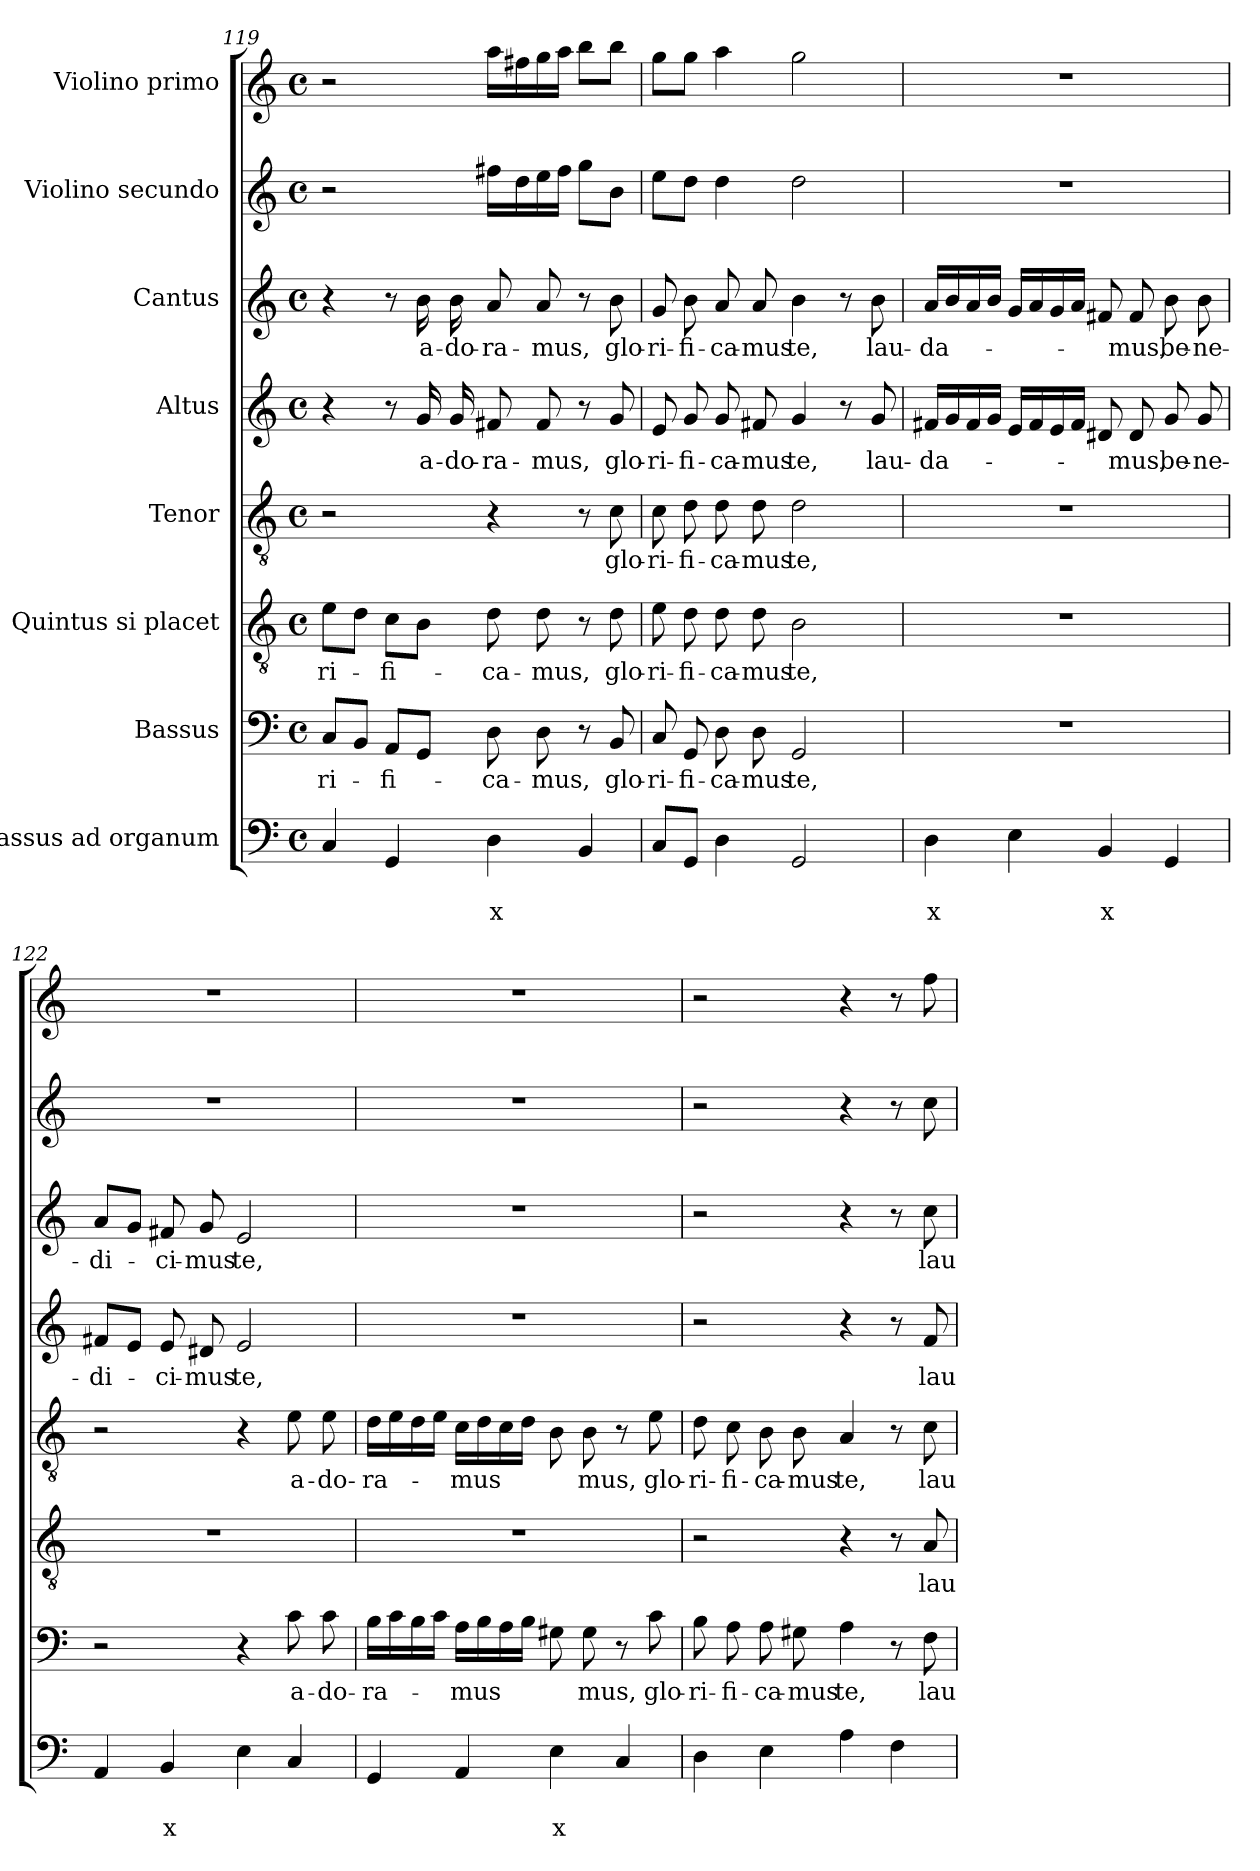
**kern	**text	**text	**kern	**text	**kern	**text	**kern	**text	**kern	**text	**kern	**text	**kern	**kern
*part8	*part8	*part8	*part7	*part7	*part6	*part6	*part5	*part5	*part4	*part4	*part3	*part3	*part2	*part1
*staff8	*staff8	*staff8	*staff7	*staff7	*staff6	*staff6	*staff5	*staff5	*staff4	*staff4	*staff3	*staff3	*staff2	*staff1
*I"Bassus ad organum	*	*	*I"Bassus	*	*I"Quintus si placet	*	*I"Tenor	*	*I"Altus	*	*I"Cantus	*	*I"Violino secundo	*I"Violino primo
*clefF4	*	*	*clefF4	*	*clefGv2	*	*clefGv2	*	*clefG2	*	*clefG2	*	*clefG2	*clefG2
*k[]	*	*	*k[]	*	*k[]	*	*k[]	*	*k[]	*	*k[]	*	*k[]	*k[]
*C:	*	*	*C:	*	*C:	*	*C:	*	*C:	*	*C:	*	*C:	*C:
*M4/4	*	*	*M4/4	*	*M4/4	*	*M4/4	*	*M4/4	*	*M4/4	*	*M4/4	*M4/4
*met(c)	*	*	*met(c)	*	*met(c)	*	*met(c)	*	*met(c)	*	*met(c)	*	*met(c)	*met(c)
=119	=119	=119	=119	=119	=119	=119	=119	=119	=119	=119	=119	=119	=119	=119
!	!	!	!	!LO:LY:b	!	!LO:LY:b	!	!	!	!	!	!	!	!
4C/	.	.	8C/L	-ri-	8e\L	-ri-	2r	.	4r	.	4r	.	2r	2r
.	.	.	8BB/J	.	8d\J	.	.	.	.	.	.	.	.	.
!	!	!	!	!LO:LY:b	!	!LO:LY:b	!	!	!	!	!	!	!	!
4GG/	.	.	8AA/L	-fi-	8c\L	-fi-	.	.	8r	.	8r	.	.	.
!	!	!	!	!	!	!	!	!	!	!LO:LY:b	!	!LO:LY:b	!	!
.	.	.	8GG/J	.	8B\J	.	.	.	16g/	a-	16b\	a-	.	.
!	!	!	!	!	!	!	!	!	!	!LO:LY:b	!	!LO:LY:b	!	!
.	.	.	.	.	.	.	.	.	16g/	-do-	16b\	-do-	.	.
!	!	!LO:LY:b	!	!LO:LY:b	!	!LO:LY:b	!	!	!	!LO:LY:b	!	!LO:LY:b	!	!
4D\	.	x	8D\	-ca-	8d\	-ca-	4r	.	8f#X/	-ra-	8a/	-ra-	16ff#X\LL	16aa\LL
.	.	.	.	.	.	.	.	.	.	.	.	.	16dd\	16ff#X\
!	!	!	!	!LO:LY:b	!	!LO:LY:b	!	!	!	!LO:LY:b	!	!LO:LY:b	!	!
.	.	.	8D\	-mus,	8d\	-mus,	.	.	8f#/	-mus,	8a/	-mus,	16ee\	16gg\
.	.	.	.	.	.	.	.	.	.	.	.	.	16ff#\JJ	16aa\JJ
4BB/	.	.	8r	.	8r	.	8r	.	8r	.	8r	.	8gg\L	8bb\L
!	!	!	!	!LO:LY:b	!	!LO:LY:b	!	!LO:LY:b	!	!LO:LY:b	!	!LO:LY:b	!	!
.	.	.	8BB/	glo-	8d\	glo-	8c\	glo-	8g/	glo-	8b\	glo-	8b\J	8bb\J
=120	=120	=120	=120	=120	=120	=120	=120	=120	=120	=120	=120	=120	=120	=120
!	!	!	!	!LO:LY:b	!	!LO:LY:b	!	!LO:LY:b	!	!LO:LY:b	!	!LO:LY:b	!	!
8C/L	.	.	8C/	-ri-	8e\	-ri-	8c\	-ri-	8e/	-ri-	8g/	-ri-	8ee\L	8gg\L
!	!	!	!	!LO:LY:b	!	!LO:LY:b	!	!LO:LY:b	!	!LO:LY:b	!	!LO:LY:b	!	!
8GG/J	.	.	8GG/	-fi-	8d\	-fi-	8d\	-fi-	8g/	-fi-	8b\	-fi-	8dd\J	8gg\J
!	!	!	!	!LO:LY:b	!	!LO:LY:b	!	!LO:LY:b	!	!LO:LY:b	!	!LO:LY:b	!	!
4D\	.	.	8D\	-ca-	8d\	-ca-	8d\	-ca-	8g/	-ca-	8a/	-ca-	4dd\	4aa\
!	!	!	!	!LO:LY:b	!	!LO:LY:b	!	!LO:LY:b	!	!LO:LY:b	!	!LO:LY:b	!	!
.	.	.	8D\	-mus	8d\	-mus	8d\	-mus	8f#X/	-mus	8a/	-mus	.	.
!	!	!	!	!LO:LY:b	!	!LO:LY:b	!	!LO:LY:b	!	!LO:LY:b	!	!LO:LY:b	!	!
2GG/	.	.	2GG/	te,	2B\	te,	2d\	te,	4g/	te,	4b\	te,	2dd\	2gg\
.	.	.	.	.	.	.	.	.	8r	.	8r	.	.	.
!	!	!	!	!	!	!	!	!	!	!LO:LY:b	!	!LO:LY:b	!	!
.	.	.	.	.	.	.	.	.	8g/	lau-	8b\	lau-	.	.
!!LO:LB:g=z
=121	=121	=121	=121	=121	=121	=121	=121	=121	=121	=121	=121	=121	=121	=121
!	!	!LO:LY:b	!	!	!	!	!	!	!	!LO:LY:b	!	!LO:LY:b	!	!
4D\	.	x	1r	.	1r	.	1r	.	16f#X/LL	-da-	16a/LL	-da-	1r	1r
.	.	.	.	.	.	.	.	.	16g/	.	16b/	.	.	.
.	.	.	.	.	.	.	.	.	16f#/	.	16a/	.	.	.
.	.	.	.	.	.	.	.	.	16g/JJ	.	16b/JJ	.	.	.
4E\	.	.	.	.	.	.	.	.	16e/LL	.	16g/LL	.	.	.
.	.	.	.	.	.	.	.	.	16f#/	.	16a/	.	.	.
.	.	.	.	.	.	.	.	.	16e/	.	16g/	.	.	.
.	.	.	.	.	.	.	.	.	16f#/JJ	.	16a/JJ	.	.	.
!	!	!LO:LY:b	!	!	!	!	!	!	!	!	!	!	!	!
4BB/	.	x	.	.	.	.	.	.	8d#X/	.	8f#X/	.	.	.
!	!	!	!	!	!	!	!	!	!	!LO:LY:b	!	!LO:LY:b	!	!
.	.	.	.	.	.	.	.	.	8d#/	-mus,	8f#/	-mus,	.	.
!	!	!	!	!	!	!	!	!	!	!LO:LY:b	!	!LO:LY:b	!	!
4GG/	.	.	.	.	.	.	.	.	8g/	be-	8b\	be-	.	.
!	!	!	!	!	!	!	!	!	!	!LO:LY:b	!	!LO:LY:b	!	!
.	.	.	.	.	.	.	.	.	8g/	-ne-	8b\	-ne-	.	.
=122	=122	=122	=122	=122	=122	=122	=122	=122	=122	=122	=122	=122	=122	=122
!	!	!	!	!	!	!	!	!	!	!LO:LY:b	!	!LO:LY:b	!	!
4AA/	.	.	2r	.	1r	.	2r	.	8f#X/L	-di-	8a/L	-di-	1r	1r
.	.	.	.	.	.	.	.	.	8e/J	.	8g/J	.	.	.
!	!	!LO:LY:b	!	!	!	!	!	!	!	!LO:LY:b	!	!LO:LY:b	!	!
4BB/	.	x	.	.	.	.	.	.	8e/	-ci-	8f#X/	-ci-	.	.
!	!	!	!	!	!	!	!	!	!	!LO:LY:b	!	!LO:LY:b	!	!
.	.	.	.	.	.	.	.	.	8d#X/	-mus	8g/	-mus	.	.
!	!	!	!	!	!	!	!	!	!	!LO:LY:b	!	!LO:LY:b	!	!
4E\	.	.	4r	.	.	.	4r	.	2e/	te,	2e/	te,	.	.
!	!	!	!	!LO:LY:b	!	!	!	!LO:LY:b	!	!	!	!	!	!
4C/	.	.	8c\	a-	.	.	8e\	a-	.	.	.	.	.	.
!	!	!	!	!LO:LY:b	!	!	!	!LO:LY:b	!	!	!	!	!	!
.	.	.	8c\	-do-	.	.	8e\	-do-	.	.	.	.	.	.
=123	=123	=123	=123	=123	=123	=123	=123	=123	=123	=123	=123	=123	=123	=123
!	!	!	!	!LO:LY:b	!	!	!	!LO:LY:b	!	!	!	!	!	!
4GG/	.	.	16B\LL	-ra-	1r	.	16d\LL	-ra-	1r	.	1r	.	1r	1r
.	.	.	16c\	.	.	.	16e\	.	.	.	.	.	.	.
.	.	.	16B\	.	.	.	16d\	.	.	.	.	.	.	.
.	.	.	16c\JJ	.	.	.	16e\JJ	.	.	.	.	.	.	.
!	!	!	!	!LO:LY:b	!	!	!	!LO:LY:b	!	!	!	!	!	!
4AA/	.	.	16A\LL	-mus	.	.	16c\LL	-mus	.	.	.	.	.	.
.	.	.	16B\	.	.	.	16d\	.	.	.	.	.	.	.
.	.	.	16A\	.	.	.	16c\	.	.	.	.	.	.	.
.	.	.	16B\JJ	.	.	.	16d\JJ	.	.	.	.	.	.	.
!	!	!LO:LY:b	!	!	!	!	!	!	!	!	!	!	!	!
4E\	.	x	8G#X\	.	.	.	8B\	.	.	.	.	.	.	.
!	!	!	!	!LO:LY:b	!	!	!	!LO:LY:b	!	!	!	!	!	!
.	.	.	8G#\	mus,	.	.	8B\	mus,	.	.	.	.	.	.
4C/	.	.	8r	.	.	.	8r	.	.	.	.	.	.	.
!	!	!	!	!LO:LY:b	!	!	!	!LO:LY:b	!	!	!	!	!	!
.	.	.	8c\	glo-	.	.	8e\	glo-	.	.	.	.	.	.
=124	=124	=124	=124	=124	=124	=124	=124	=124	=124	=124	=124	=124	=124	=124
!	!	!	!	!LO:LY:b	!	!	!	!LO:LY:b	!	!	!	!	!	!
4D\	.	.	8B\	-ri-	2r	.	8d\	-ri-	2r	.	2r	.	2r	2r
!	!	!	!	!LO:LY:b	!	!	!	!LO:LY:b	!	!	!	!	!	!
.	.	.	8A\	-fi-	.	.	8c\	-fi-	.	.	.	.	.	.
!	!	!	!	!LO:LY:b	!	!	!	!LO:LY:b	!	!	!	!	!	!
4E\	.	.	8A\	-ca-	.	.	8B\	-ca-	.	.	.	.	.	.
!	!	!	!	!LO:LY:b	!	!	!	!LO:LY:b	!	!	!	!	!	!
.	.	.	8G#X\	-mus	.	.	8B\	-mus	.	.	.	.	.	.
!	!	!	!	!LO:LY:b	!	!	!	!LO:LY:b	!	!	!	!	!	!
4A\	.	.	4A\	te,	4r	.	4A/	te,	4r	.	4r	.	4r	4r
4F\	.	.	8r	.	8r	.	8r	.	8r	.	8r	.	8r	8r
!	!	!	!	!LO:LY:b	!	!LO:LY:b	!	!LO:LY:b	!	!LO:LY:b	!	!LO:LY:b	!	!
.	.	.	8F\	lau-	8A/	lau-	8c\	lau-	8f/	lau-	8cc\	lau-	8cc\	8ff\
=	=	=	=	=	=	=	=	=	=	=	=	=	=	=
*-	*-	*-	*-	*-	*-	*-	*-	*-	*-	*-	*-	*-	*-	*-
